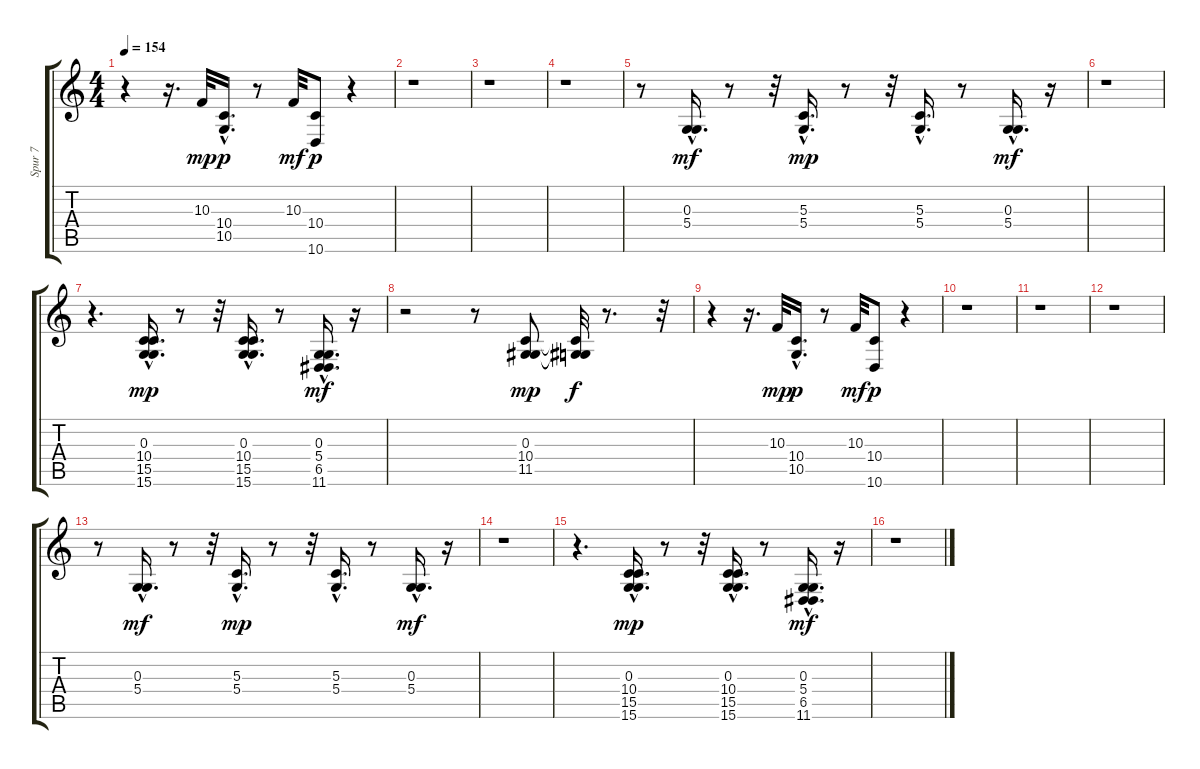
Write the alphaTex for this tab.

\track ("Spur 7" "Spur 7") {instrument acousticgrandpiano}
\staff {score tabs}
\tuning (E4 B3 G3 D3 A2 E2) {hide}
\ts (4 4)
\tempo 154
\clef g2
\ks c
r.4{dy f} r.16{d} 10.3.32{dy mp} (10.4{hac} 10.5{hac}).16{d dy p} r.8 10.3.32{dy mf} (10.4 10.6).8{dy p} r.4 |
r.1 |
r.1 |
r.1 |
r.8 (0.3{hac} 5.4).16{d dy mf} r.8 r.32 (5.3{hac} 5.4{hac}).16{d dy mp} r.8 r.32 (5.3{hac} 5.4{hac}).16{d} r.8 (0.3{hac} 5.4{hac}).16{d dy mf} r.16 |
r.1 |
r.4{d} (0.3{hac} 10.4{hac} 15.5{hac} 15.6{hac}).16{d dy mp} r.8 r.32 (0.3{hac} 10.4{hac} 15.5{hac} 15.6{hac}).16{d} r.8 (0.3{hac} 5.4{hac} 6.5{hac} 11.6{hac}).16{d dy mf} r.16 |
r.2 r.8 (0.3 10.4 11.5).8{dy mp} (0.3{t} 10.4{t} 11.5{t}).32{dy f} r.8{d} r.32 |
r.4 r.16{d} 10.3.32{dy mp} (10.4{hac} 10.5{hac}).16{d dy p} r.8 10.3.32{dy mf} (10.4 10.6).8{dy p} r.4 |
r.1 |
r.1 |
r.1 |
r.8 (0.3{hac} 5.4).16{d dy mf} r.8 r.32 (5.3{hac} 5.4{hac}).16{d dy mp} r.8 r.32 (5.3{hac} 5.4{hac}).16{d} r.8 (0.3{hac} 5.4{hac}).16{d dy mf} r.16 |
r.1 |
r.4{d} (0.3{hac} 10.4{hac} 15.5{hac} 15.6{hac}).16{d dy mp} r.8 r.32 (0.3{hac} 10.4{hac} 15.5{hac} 15.6{hac}).16{d} r.8 (0.3{hac} 5.4{hac} 6.5{hac} 11.6{hac}).16{d dy mf} r.16 |
r.1
